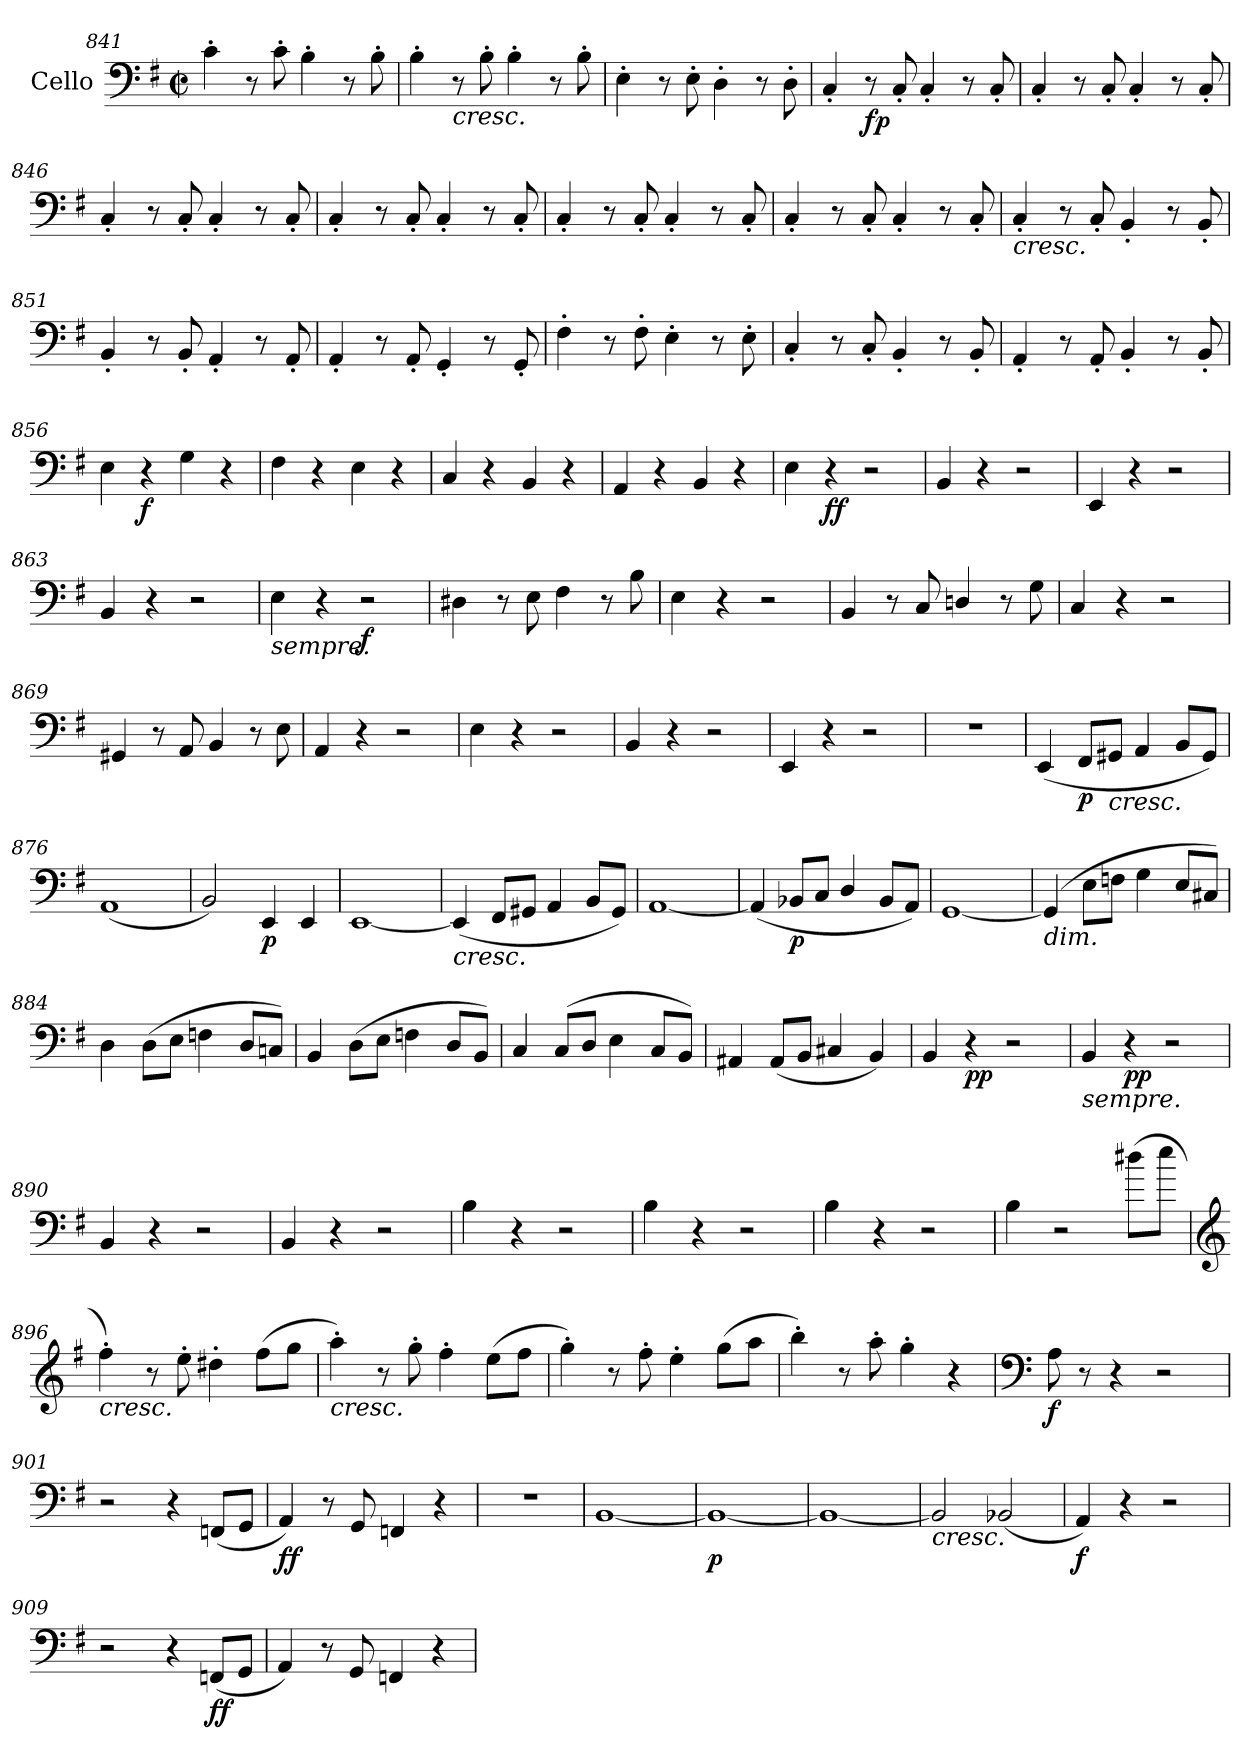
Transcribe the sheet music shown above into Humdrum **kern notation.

**kern	**dynam
*part1	*part1
*staff1	*staff1
*I"Cello	*
*clefF4	*
*k[f#]	*
*e:	*
*M2/2	*
*met(c|)	*
=841	=841
4c'\	.
8r	.
8c'\	.
4B'\	.
8r	.
8B'\	.
=842	=842
4B'\	.
!LO:TX:b:i:t=cresc.	!
8r	.
8B'\	.
4B'\	.
8r	.
8B'\	.
=843	=843
4E'\	.
8r	.
8E'\	.
4D'\	.
8r	.
8D'\	.
=844	=844
4C'/	.
!	!LO:DY:b
8r	fp
8C'/	.
4C'/	.
8r	.
8C'/	.
=845	=845
4C'/	.
8r	.
8C'/	.
4C'/	.
8r	.
8C'/	.
=846	=846
4C'/	.
8r	.
8C'/	.
4C'/	.
8r	.
8C'/	.
!!LO:LB:g=z
=847	=847
4C'/	.
8r	.
8C'/	.
4C'/	.
8r	.
8C'/	.
=848	=848
4C'/	.
8r	.
8C'/	.
4C'/	.
8r	.
8C'/	.
=849	=849
4C'/	.
8r	.
8C'/	.
4C'/	.
8r	.
8C'/	.
=850	=850
!LO:TX:b:i:t=cresc.	!
4C'/	.
8r	.
8C'/	.
4BB'/	.
8r	.
8BB'/	.
=851	=851
4BB'/	.
8r	.
8BB'/	.
4AA'/	.
8r	.
8AA'/	.
=852	=852
4AA'/	.
8r	.
8AA'/	.
4GG'/	.
8r	.
8GG'/	.
=853	=853
4F#'\	.
8r	.
8F#'\	.
4E'\	.
8r	.
8E'\	.
!!LO:LB:g=z
=854	=854
4C'/	.
8r	.
8C'/	.
4BB'/	.
8r	.
8BB'/	.
=855	=855
4AA'/	.
8r	.
8AA'/	.
4BB'/	.
8r	.
8BB'/	.
=856	=856
4E\	.
!	!LO:DY:b
4r	f
4G\	.
4r	.
=857	=857
4F#\	.
4r	.
4E\	.
4r	.
=858	=858
4C/	.
4r	.
4BB/	.
4r	.
=859	=859
4AA/	.
4r	.
4BB/	.
4r	.
=860	=860
4E\	.
!	!LO:DY:b
4r	ff
2r	.
=861	=861
4BB/	.
4r	.
2r	.
!!LO:LB:g=z
=862	=862
4EE/	.
4r	.
2r	.
=863	=863
4BB/	.
4r	.
2r	.
=864	=864
!LO:TX:b:i:t=sempre.	!
4E\	.
4r	.
!	!LO:DY:b
2r	f
=865	=865
4D#X\	.
8r	.
8E\	.
4F#\	.
8r	.
8B\	.
=866	=866
4E\	.
4r	.
2r	.
=867	=867
4BB/	.
8r	.
8C/	.
4Dn/	.
8r	.
8G\	.
=868	=868
4C/	.
4r	.
2r	.
=869	=869
4GG#X/	.
8r	.
8AA/	.
4BB/	.
8r	.
8E\	.
=870	=870
4AA/	.
4r	.
2r	.
!!LO:LB:g=z
=871	=871
4E\	.
4r	.
2r	.
=872	=872
4BB/	.
4r	.
2r	.
=873	=873
4EE/	.
4r	.
2r	.
=874	=874
1r	.
=875	=875
(4EE/	.
!	!LO:DY:b
8FF#/L	p
!LO:TX:b:i:t=cresc.	!
8GG#X/J	.
4AA/	.
8BB/L	.
8GG#/J)	.
=876	=876
(1AA	.
=877	=877
2BB/)	.
!	!LO:DY:b
4EE/	p
4EE/	.
=878	=878
[1EE	.
=879	=879
!LO:TX:b:i:t=cresc.	!
(4EE/]	.
8FF#/L	.
8GG#X/J	.
4AA/	.
8BB/L	.
8GG#/J)	.
=880	=880
[1AA	.
=881	=881
(<4AA/]	.
!	!LO:DY:b
8BB-X/L	p
8C/J	.
4D/	.
8BB-/L	.
8AA/J)	.
!!LO:LB:g=z
=882	=882
[1GG	.
=883	=883
!LO:TX:b:i:t=dim.	!
(4GG/]	.
8E\L	.
8Fn\J	.
4G\	.
8E\L	.
8C#X/J)	.
=884	=884
4D\	.
(>8D\L	.
8E\J	.
4Fn\	.
8D\L	.
8Cn/J)	.
=885	=885
4BB/	.
(>8D\L	.
8E\J	.
4Fn\	.
8D\L	.
8BB/J)	.
=886	=886
4C/	.
(8C/L	.
8D\J	.
4E\	.
8C/L	.
8BB/J)	.
=887	=887
4AA#X/	.
(8AA#/L	.
8BB/J	.
4C#X/	.
4BB/)	.
=888	=888
4BB/	.
!	!LO:DY:b
4r	pp
2r	.
=889	=889
!LO:TX:b:i:t=sempre.	!
4BB/	.
!	!LO:DY:b
4r	pp
2r	.
!!LO:LB:g=z
=890	=890
4BB/	.
4r	.
2r	.
=891	=891
4BB/	.
4r	.
2r	.
=892	=892
4B\	.
4r	.
2r	.
=893	=893
4B\	.
4r	.
2r	.
=894	=894
4B\	.
4r	.
2r	.
=895	=895
4B\	.
2r	.
(8dd#X\L	.
8ee\J	.
=896	=896
*clefG2	*
!LO:TX:b:i:t=cresc.	!
4ff#'\)	.
8r	.
8ee'\	.
4dd#X'\	.
(8ff#\L	.
8gg\J	.
=897	=897
!LO:TX:b:i:t=cresc.	!
4aa'\)	.
8r	.
8gg'\	.
4ff#'\	.
(8ee\L	.
8ff#\J	.
=898	=898
4gg'\)	.
8r	.
8ff#'\	.
4ee'\	.
(8gg\L	.
8aa\J	.
!!LO:LB:g=z
=899	=899
4bb'\)	.
8r	.
8aa'\	.
4gg'\	.
4r	.
=900	=900
*clefF4	*
!	!LO:DY:b
8A\	f
8r	.
4r	.
2r	.
=901	=901
2r	.
4r	.
(8FFn/L	.
8GG/J	.
=902	=902
!	!LO:DY:b
4AA/)	ff
8r	.
8GG/	.
4FFn/	.
4r	.
=903	=903
1r	.
=904	=904
[1BB	.
=905	=905
!	!LO:DY:b
1BB_	p
=906	=906
1BB_	.
=907	=907
!LO:TX:b:i:t=cresc.	!
2BB/]	.
(2BB-X/	.
=908	=908
!	!LO:DY:b
4AA/)	f
4r	.
2r	.
=909	=909
2r	.
4r	.
!	!LO:DY:b
(8FFn/L	ff
8GG/J	.
!!LO:LB:g=z
=910	=910
4AA/)	.
8r	.
8GG/	.
4FFn/	.
4r	.
=	=
*-	*-
